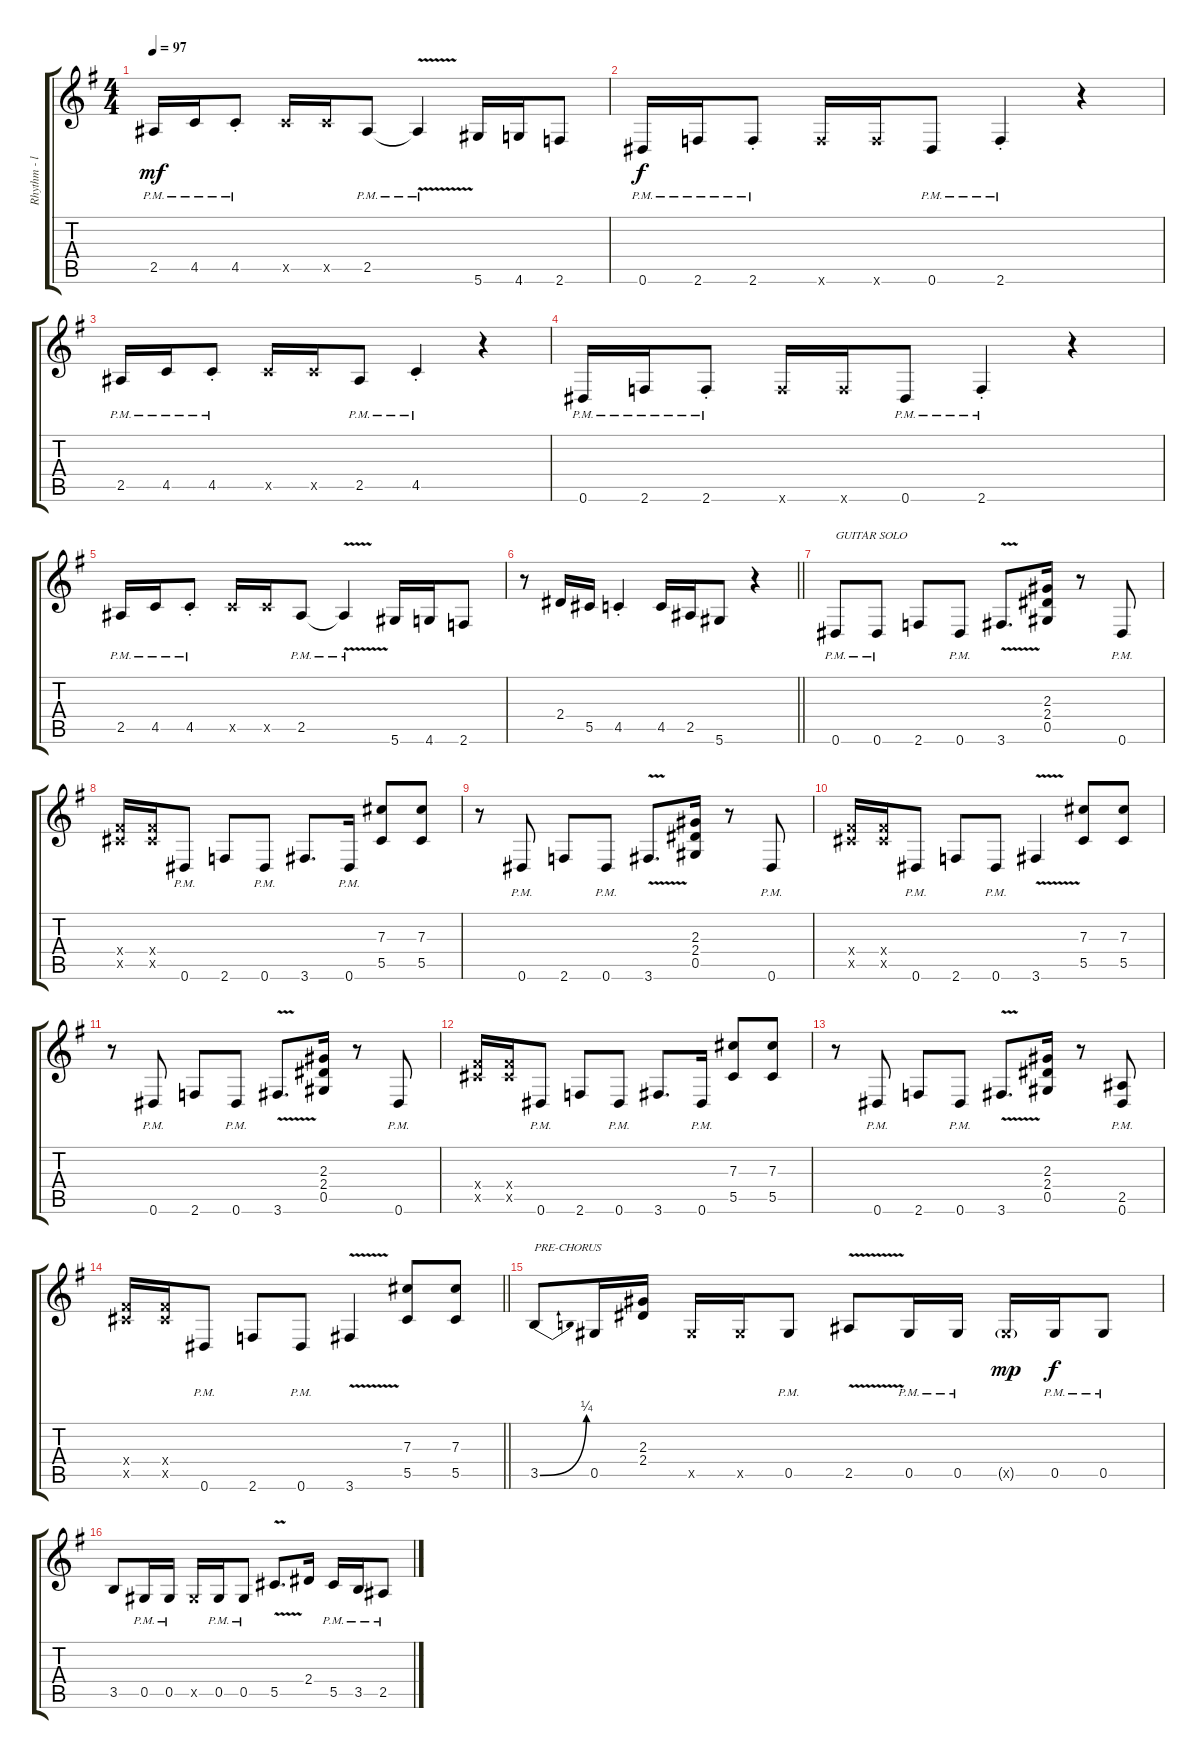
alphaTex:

\track ("Rhythm - left" "Rhythm - l") {instrument distortionguitar}
\staff {score tabs}
\tuning (Eb4 Bb3 Gb3 Db3 Ab2 Eb2) {hide}
\ts (4 4)
\tempo 97
\clef g2
\ks g
2.5{pm}.16{dy mf} 4.5{pm}.16 4.5{pm st}.8 4.5{x}.16 4.5{x}.16 2.5{pm}.8 2.5{v pm t}.4 5.6.16 4.6.16 2.6.8 |
0.6{pm}.16{dy f} 2.6{pm}.16 2.6{pm st}.8 2.6{x}.16 2.6{x}.16 0.6{pm}.8 2.6{pm st}.4 r.4 |
2.5{pm}.16 4.5{pm}.16 4.5{pm st}.8 4.5{x}.16 4.5{x}.16 2.5{pm}.8 4.5{pm st}.4 r.4 |
0.6{pm}.16 2.6{pm}.16 2.6{pm st}.8 2.6{x}.16 2.6{x}.16 0.6{pm}.8 2.6{pm st}.4 r.4 |
2.5{pm}.16 4.5{pm}.16 4.5{pm st}.8 4.5{x}.16 4.5{x}.16 2.5{pm}.8 2.5{v pm t}.4 5.6.16 4.6.16 2.6.8 |
\barLineRight lightlight
r.8 2.4.16 5.5.16 4.5{st}.4 4.5.16 2.5.16 5.6.8 r.4 |
0.6{pm}.8{txt "GUITAR SOLO"} 0.6{pm}.8 2.6.8 0.6{pm}.8 3.6{v}.8{d} (2.3 2.4 0.5).16 r.8 0.6{pm}.8 |
(5.4{x} 5.5{x}).16 (5.4{x} 5.5{x}).16 0.6{pm}.8 2.6.8 0.6{pm}.8 3.6.8{d} 0.6{pm}.16 (7.3 5.5).8 (7.3 5.5).8 |
r.8 0.6{pm}.8 2.6.8 0.6{pm}.8 3.6{v}.8{d} (2.3 2.4 0.5).16 r.8 0.6{pm}.8 |
(5.4{x} 5.5{x}).16 (5.4{x} 5.5{x}).16 0.6{pm}.8 2.6.8 0.6{pm}.8 3.6{v}.4 (7.3 5.5).8 (7.3 5.5).8 |
r.8 0.6{pm}.8 2.6.8 0.6{pm}.8 3.6{v}.8{d} (2.3 2.4 0.5).16 r.8 0.6{pm}.8 |
(5.4{x} 5.5{x}).16 (5.4{x} 5.5{x}).16 0.6{pm}.8 2.6.8 0.6{pm}.8 3.6.8{d} 0.6{pm}.16 (7.3 5.5).8 (7.3 5.5).8 |
r.8 0.6{pm}.8 2.6.8 0.6{pm}.8 3.6{v}.8{d} (2.3 2.4 0.5).16 r.8 (2.5{pm} 0.6{pm}).8 |
\barLineRight lightlight
(5.4{x} 5.5{x}).16 (5.4{x} 5.5{x}).16 0.6{pm}.8 2.6.8 0.6{pm}.8 3.6{v}.4 (7.3 5.5).8 (7.3 5.5).8 |
3.5{be (bend 0 0 60 1)}.8{txt "PRE-CHORUS"} 0.5.16 (2.3 2.4).16 0.5{x}.16 0.5{x}.16 0.5{pm}.8 2.5{v}.8 0.5{pm}.16 0.5{pm}.16 0.5{g x}.16{dy mp} 0.5{pm}.16{dy f} 0.5{pm}.8 |
3.5.8 0.5{pm}.16 0.5{pm}.16 0.5{x}.16 0.5{pm}.16 0.5{pm}.8 5.5{v}.8{d} 2.4.16 5.5{pm}.16 3.5{pm}.16 2.5{pm}.8
